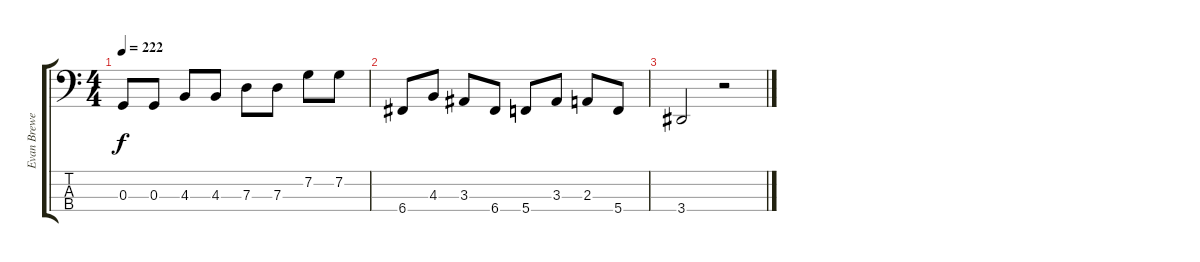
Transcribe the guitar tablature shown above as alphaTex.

\track ("Evan Brewer" "Evan Brewe") {instrument electricbassfinger}
\staff {score tabs}
\tuning (F2 C2 G1 C1) {hide}
\ts (4 4)
\tempo 222
\clef f4
\ks c
0.3.8{dy f} 0.3.8 4.3.8 4.3.8 7.3.8 7.3.8 7.2.8 7.2.8 |
6.4.8 4.3.8 3.3.8 6.4.8 5.4.8 3.3.8 2.3.8 5.4.8 |
3.4.2 r.2
